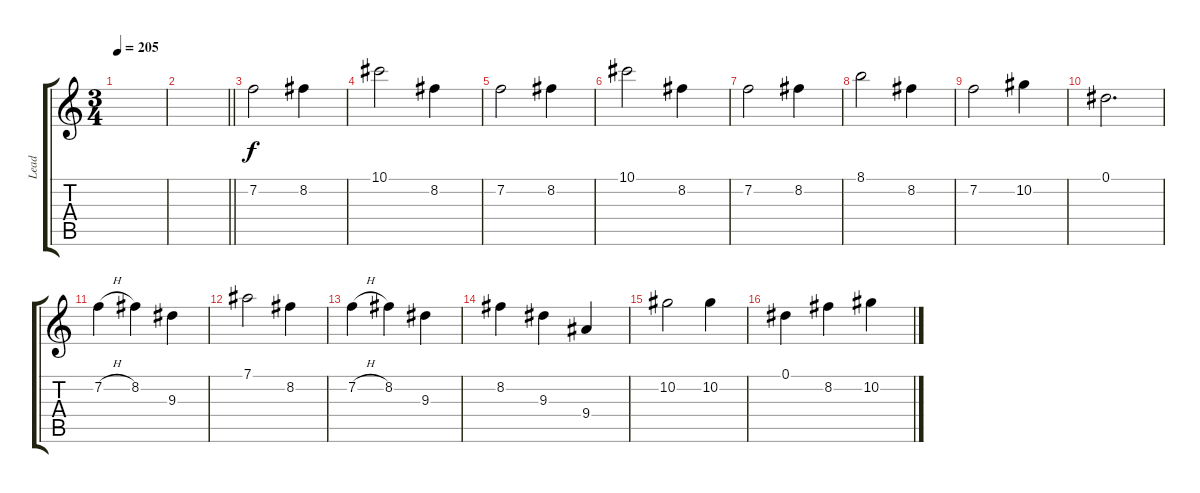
\track ("Lead" "Lead") {instrument distortionguitar}
\staff {score tabs}
\tuning (Eb4 Bb3 Gb3 Db3 Ab2 Eb2) {hide}
\ts (3 4)
\tempo 205
\clef g2
\ks c
|
\barLineRight lightlight
|
7.2.2 8.2.4 |
10.1.2 8.2.4 |
7.2.2 8.2.4 |
10.1.2 8.2.4 |
7.2.2 8.2.4 |
8.1.2 8.2.4 |
7.2.2 10.2.4 |
0.1.2{d} |
7.2{h}.4 8.2.4 9.3.4 |
7.1.2 8.2.4 |
7.2{h}.4 8.2.4 9.3.4 |
8.2.4 9.3.4 9.4.4 |
10.2.2 10.2.4 |
0.1.4 8.2.4 10.2.4
